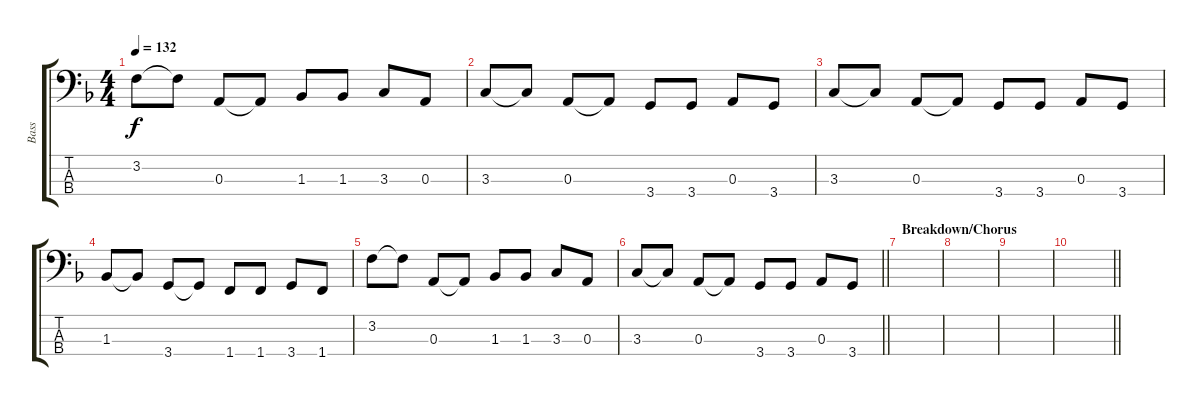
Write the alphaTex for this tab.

\track ("Bass" "Bass") {instrument electricbassfinger}
\staff {score tabs}
\tuning (G2 D2 A1 E1) {hide}
\ts (4 4)
\tempo 132
\clef f4
\ks f
3.2.8{dy f} 3.2{t}.8 0.3.8 0.3{t}.8 1.3.8 1.3.8 3.3.8 0.3.8 |
3.3.8 3.3{t}.8 0.3.8 0.3{t}.8 3.4.8 3.4.8 0.3.8 3.4.8 |
3.3.8 3.3{t}.8 0.3.8 0.3{t}.8 3.4.8 3.4.8 0.3.8 3.4.8 |
1.3.8 1.3{t}.8 3.4.8 3.4{t}.8 1.4.8 1.4.8 3.4.8 1.4.8 |
3.2.8 3.2{t}.8 0.3.8 0.3{t}.8 1.3.8 1.3.8 3.3.8 0.3.8 |
\barLineRight lightlight
3.3.8 3.3{t}.8 0.3.8 0.3{t}.8 3.4.8 3.4.8 0.3.8 3.4.8 |
\section ("" "Breakdown/Chorus")
|
|
|
\barLineRight lightlight
